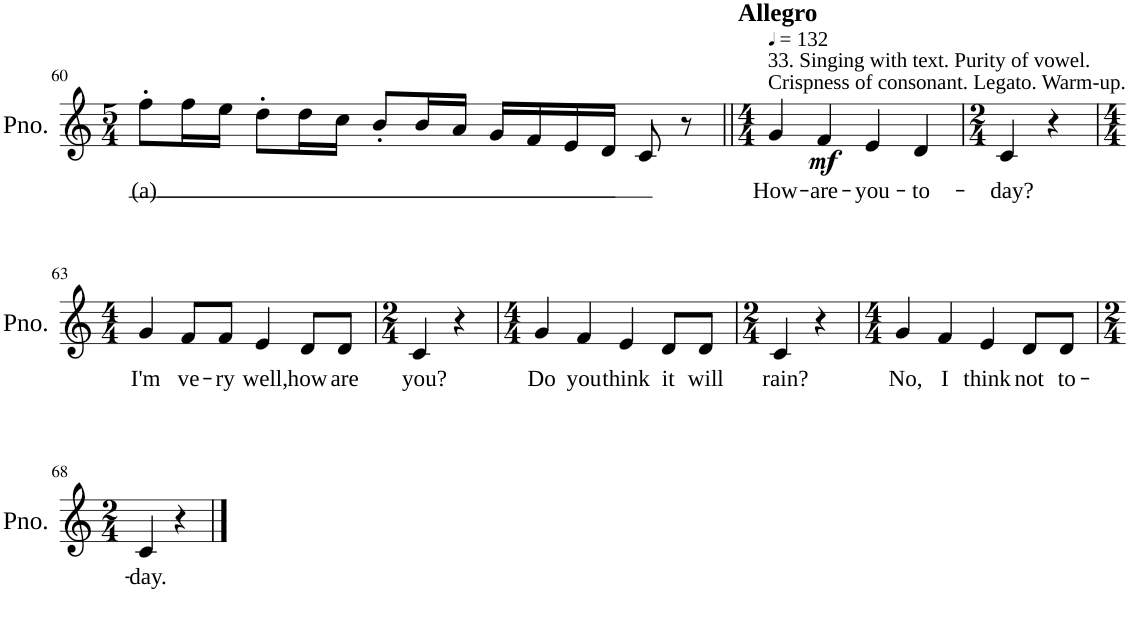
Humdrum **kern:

**kern	**text	**dynam
*part1	*part1	*part1
*staff1	*staff1	*staff1
*I"Piano	*	*
*I'Pno.	*	*
!!LO:PB:g=z
*clefG2	*	*
*k[]	*	*
*M5/4	*	*
=60	=60	=60
!	!LO:LY:b	!
8ff'\L	(a)	.
16ff\L	.	.
16ee\JJ	.	.
8dd'\L	.	.
16dd\L	.	.
16cc\JJ	.	.
8b'/L	.	.
16b/L	.	.
16a/JJ	.	.
16g/LL	.	.
16f/	.	.
16e/	.	.
16d/JJ	.	.
8c/	.	.
8r	.	.
=61||	=61||	=61||
*M4/4	*	*
*MM132	*	*
!LO:TX:a:t=33. Singing with text. Purity of vowel.	!	!
!LO:TX:a:t=Crispness of consonant. Legato. Warm-up.	!	!
!LO:TX:a:B:t=Allegro	!	!
!	!LO:LY:b	!LO:DY:b
4g/	How-	mf
!	!LO:LY:b	!
4f/	-are-	.
!	!LO:LY:b	!
4e/	-you-	.
!	!LO:LY:b	!
4d/	-to-	.
=62	=62	=62
*M2/4	*	*
!	!LO:LY:b	!
4c/	-day?	.
4r	.	.
!!LO:LB:g=z
=63	=63	=63
*M4/4	*	*
!	!LO:LY:b	!
4g/	I'm	.
!	!LO:LY:b	!
8f/L	ve-	.
!	!LO:LY:b	!
8f/J	-ry	.
!	!LO:LY:b	!
4e/	well,	.
!	!LO:LY:b	!
8d/L	how	.
!	!LO:LY:b	!
8d/J	are	.
=64	=64	=64
*M2/4	*	*
!	!LO:LY:b	!
4c/	you?	.
4r	.	.
=65	=65	=65
*M4/4	*	*
!	!LO:LY:b	!
4g/	Do	.
!	!LO:LY:b	!
4f/	you	.
!	!LO:LY:b	!
4e/	think	.
!	!LO:LY:b	!
8d/L	it	.
!	!LO:LY:b	!
8d/J	will	.
=66	=66	=66
*M2/4	*	*
!	!LO:LY:b	!
4c/	rain?	.
4r	.	.
=67	=67	=67
*M4/4	*	*
!	!LO:LY:b	!
4g/	No,	.
!	!LO:LY:b	!
4f/	I	.
!	!LO:LY:b	!
4e/	think	.
!	!LO:LY:b	!
8d/L	not	.
!	!LO:LY:b	!
8d/J	to-	.
!!LO:LB:g=z
=68	=68	=68
*M2/4	*	*
!	!LO:LY:b	!
4c/	-day.	.
4r	.	.
==	==	==
*-	*-	*-
